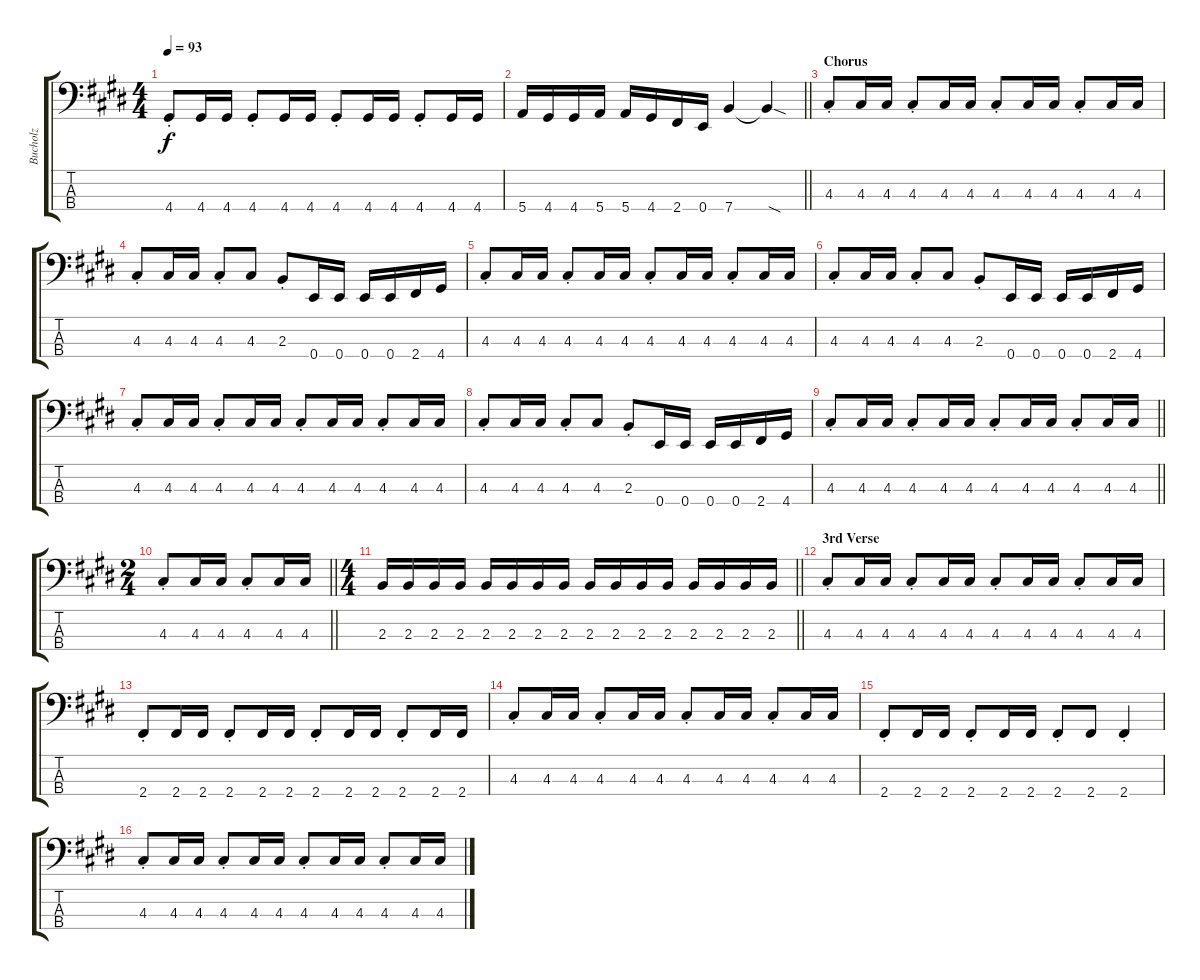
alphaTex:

\track ("Bucholz" "Bucholz") {instrument electricbassfinger}
\staff {score tabs}
\tuning (G2 D2 A1 E1) {hide}
\ts (4 4)
\tempo 93
\clef f4
\ks e
4.4{st}.8{dy f} 4.4.16 4.4.16 4.4{st}.8 4.4.16 4.4.16 4.4{st}.8 4.4.16 4.4.16 4.4{st}.8 4.4.16 4.4.16 |
\barLineRight lightlight
5.4.16 4.4.16 4.4.16 5.4.16 5.4.16 4.4.16 2.4.16 0.4.16 7.4.4 7.4{sod t}.4 |
\section ("" "Chorus")
4.3{st}.8 4.3.16 4.3.16 4.3{st}.8 4.3.16 4.3.16 4.3{st}.8 4.3.16 4.3.16 4.3{st}.8 4.3.16 4.3.16 |
4.3{st}.8 4.3.16 4.3.16 4.3{st}.8 4.3.8 2.3{st}.8 0.4.16 0.4.16 0.4.16 0.4.16 2.4.16 4.4.16 |
4.3{st}.8 4.3.16 4.3.16 4.3{st}.8 4.3.16 4.3.16 4.3{st}.8 4.3.16 4.3.16 4.3{st}.8 4.3.16 4.3.16 |
4.3{st}.8 4.3.16 4.3.16 4.3{st}.8 4.3.8 2.3{st}.8 0.4.16 0.4.16 0.4.16 0.4.16 2.4.16 4.4.16 |
4.3{st}.8 4.3.16 4.3.16 4.3{st}.8 4.3.16 4.3.16 4.3{st}.8 4.3.16 4.3.16 4.3{st}.8 4.3.16 4.3.16 |
4.3{st}.8 4.3.16 4.3.16 4.3{st}.8 4.3.8 2.3{st}.8 0.4.16 0.4.16 0.4.16 0.4.16 2.4.16 4.4.16 |
\barLineRight lightlight
4.3{st}.8 4.3.16 4.3.16 4.3{st}.8 4.3.16 4.3.16 4.3{st}.8 4.3.16 4.3.16 4.3{st}.8 4.3.16 4.3.16 |
\ts (2 4)
\barLineRight lightlight
4.3{st}.8 4.3.16 4.3.16 4.3{st}.8 4.3.16 4.3.16 |
\ts (4 4)
\barLineRight lightlight
2.3.16 2.3.16 2.3.16 2.3.16 2.3.16 2.3.16 2.3.16 2.3.16 2.3.16 2.3.16 2.3.16 2.3.16 2.3.16 2.3.16 2.3.16 2.3.16 |
\section ("" "3rd Verse")
4.3{st}.8 4.3.16 4.3.16 4.3{st}.8 4.3.16 4.3.16 4.3{st}.8 4.3.16 4.3.16 4.3{st}.8 4.3.16 4.3.16 |
2.4{st}.8 2.4.16 2.4.16 2.4{st}.8 2.4.16 2.4.16 2.4{st}.8 2.4.16 2.4.16 2.4{st}.8 2.4.16 2.4.16 |
4.3{st}.8 4.3.16 4.3.16 4.3{st}.8 4.3.16 4.3.16 4.3{st}.8 4.3.16 4.3.16 4.3{st}.8 4.3.16 4.3.16 |
2.4{st}.8 2.4.16 2.4.16 2.4{st}.8 2.4.16 2.4.16 2.4{st}.8 2.4.8 2.4{st}.4 |
4.3{st}.8 4.3.16 4.3.16 4.3{st}.8 4.3.16 4.3.16 4.3{st}.8 4.3.16 4.3.16 4.3{st}.8 4.3.16 4.3.16
